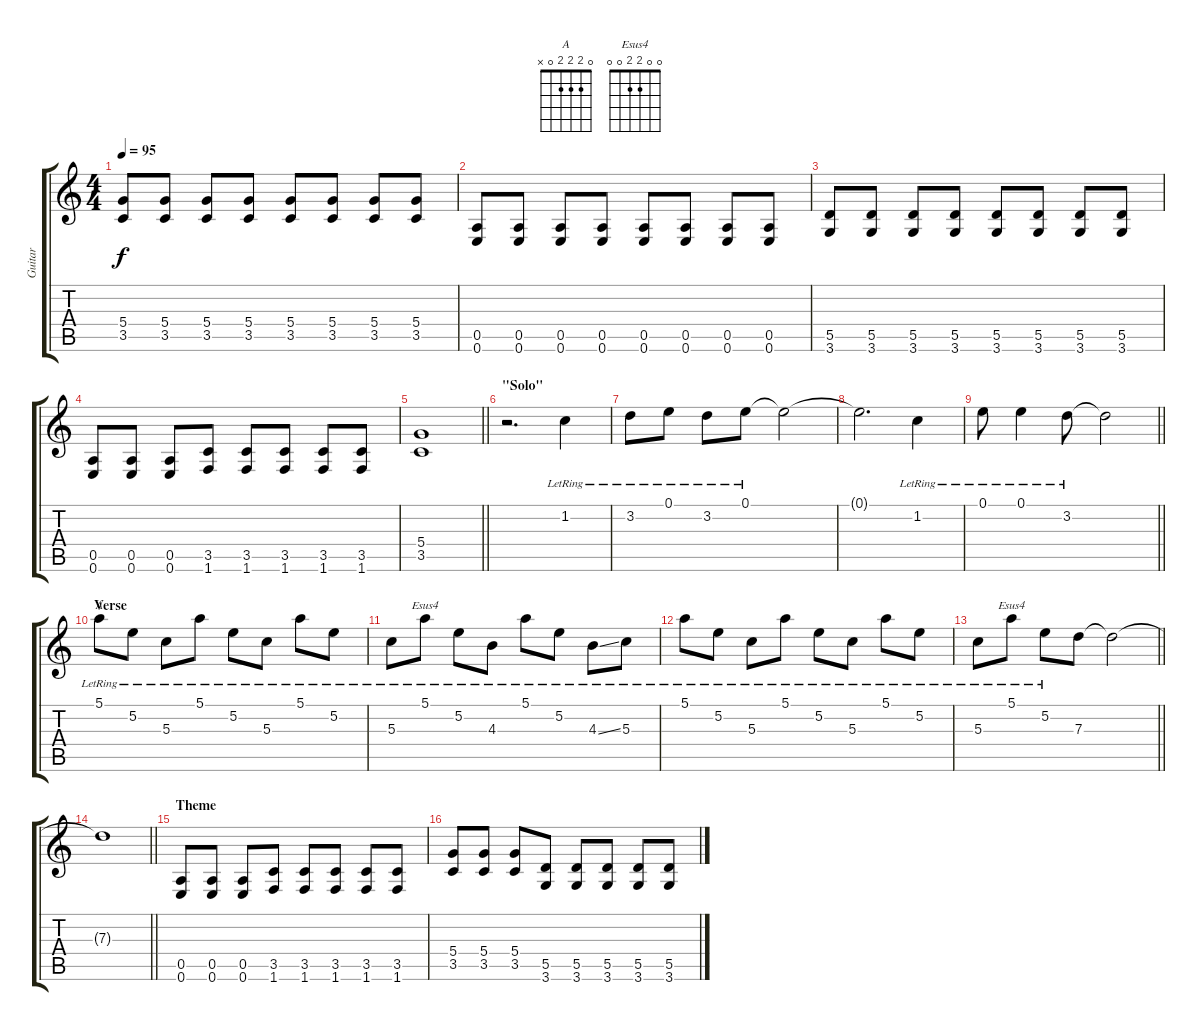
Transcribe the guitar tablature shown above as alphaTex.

\track ("Guitar" "Guitar") {instrument electricguitarmuted}
\staff {score tabs}
\tuning (E4 B3 G3 D3 A2 E2) {hide}
\chord ("A" 0 2 2 2 0 x)
\chord ("Esus4" 5 5 4 x x x) {barre 5}
\chord ("Esus4" 0 0 2 2 0 0)
\ts (4 4)
\tempo 95
\clef g2
\ks c
(5.4 3.5).8{dy f} (5.4 3.5).8 (5.4 3.5).8 (5.4 3.5).8 (5.4 3.5).8 (5.4 3.5).8 (5.4 3.5).8 (5.4 3.5).8 |
(0.5 0.6).8 (0.5 0.6).8 (0.5 0.6).8 (0.5 0.6).8 (0.5 0.6).8 (0.5 0.6).8 (0.5 0.6).8 (0.5 0.6).8 |
(5.5 3.6).8 (5.5 3.6).8 (5.5 3.6).8 (5.5 3.6).8 (5.5 3.6).8 (5.5 3.6).8 (5.5 3.6).8 (5.5 3.6).8 |
(0.5 0.6).8 (0.5 0.6).8 (0.5 0.6).8 (3.5 1.6).8 (3.5 1.6).8 (3.5 1.6).8 (3.5 1.6).8 (3.5 1.6).8 |
\barLineRight lightlight
(5.4 3.5).1 |
\section ("" "\"Solo\"")
r.2{d} 1.2{lr}.4 |
3.2{lr}.8 0.1{lr}.8 3.2{lr}.8 0.1{lr}.8 0.1{t}.2 |
0.1{t}.2{d} 1.2{lr}.4 |
\barLineRight lightlight
0.1{lr}.8 0.1{lr}.4 3.2{lr}.8 3.2{t}.2 |
\section ("" "Verse")
5.1{lr}.8{ch "A" instrument electricguitarmuted} 5.2{lr}.8 5.3{lr}.8 5.1{lr}.8 5.2{lr}.8 5.3{lr}.8 5.1{lr}.8 5.2{lr}.8 |
5.3{lr}.8 5.1{lr}.8{ch "Esus4"} 5.2{lr}.8 4.3{lr}.8 5.1{lr}.8 5.2{lr}.8 4.3{ss lr}.8 5.3{lr}.8 |
5.1{lr}.8 5.2{lr}.8 5.3{lr}.8 5.1{lr}.8 5.2{lr}.8 5.3{lr}.8 5.1{lr}.8 5.2{lr}.8 |
\barLineRight lightlight
5.3{lr}.8 5.1{lr}.8{ch "Esus4"} 5.2{lr}.8 7.3.8 7.3{t}.2 |
\barLineRight lightlight
7.3{t}.1 |
\section ("" "Theme")
(0.5 0.6).8{instrument overdrivenguitar} (0.5 0.6).8 (0.5 0.6).8 (3.5 1.6).8 (3.5 1.6).8 (3.5 1.6).8 (3.5 1.6).8 (3.5 1.6).8 |
(5.4 3.5).8 (5.4 3.5).8 (5.4 3.5).8 (5.5 3.6).8 (5.5 3.6).8 (5.5 3.6).8 (5.5 3.6).8 (5.5 3.6).8
